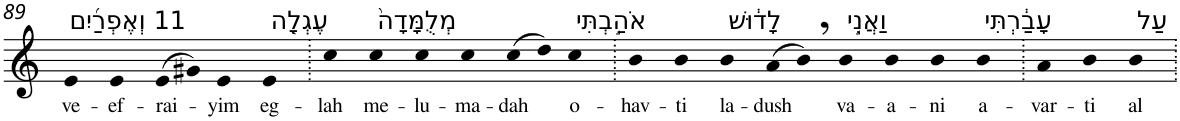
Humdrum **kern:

**kern	**text
*part1	*part1
*staff1	*staff1
*I"Piano	*
*I'Pno	*
!!LO:PB:g=z
*clefG2	*
*k[]	*
=89	=89
!LO:TX:a:t=11 וְאֶפְרַ֜יִם	!
!	!LO:LY:b
4e	ve-
!	!LO:LY:b
4e	-ef-
!	!LO:LY:b
(>8e	-rai-
8g#X)	.
!	!LO:LY:b
4e	-yim
!LO:TX:a:t=עֶגְלָ֤ה	!
!	!LO:LY:b
4e	eg-
=90.	=90.
!	!LO:LY:b
4cc	-lah
!LO:TX:a:t=מְלֻמָּדָה֙	!
!	!LO:LY:b
4cc	me-
!	!LO:LY:b
4cc	-lu-
!	!LO:LY:b
4cc	-ma-
!	!LO:LY:b
(>8cc	-dah
8dd)	.
!LO:TX:a:t=אֹהַ֣בְתִּי	!
!	!LO:LY:b
4cc	o-
=91.	=91.
!	!LO:LY:b
4b	-hav-
!	!LO:LY:b
4b	-ti
!LO:TX:a:t=לָד֔וּשׁ	!
!	!LO:LY:b
4b	la-
!	!LO:LY:b
(>8a	-dush
8b,)	.
!LO:TX:a:t=וַאֲנִ֣י	!
!	!LO:LY:b
4b	va-
!	!LO:LY:b
4b	-a-
!	!LO:LY:b
4b	-ni
!LO:TX:a:t=עָבַ֔רְתִּי	!
!	!LO:LY:b
4b	a-
=92.	=92.
!	!LO:LY:b
4a	-var-
!	!LO:LY:b
4b	-ti
!LO:TX:a:t=עַל	!
!	!LO:LY:b
4b	al
=.	=.
*-	*-
